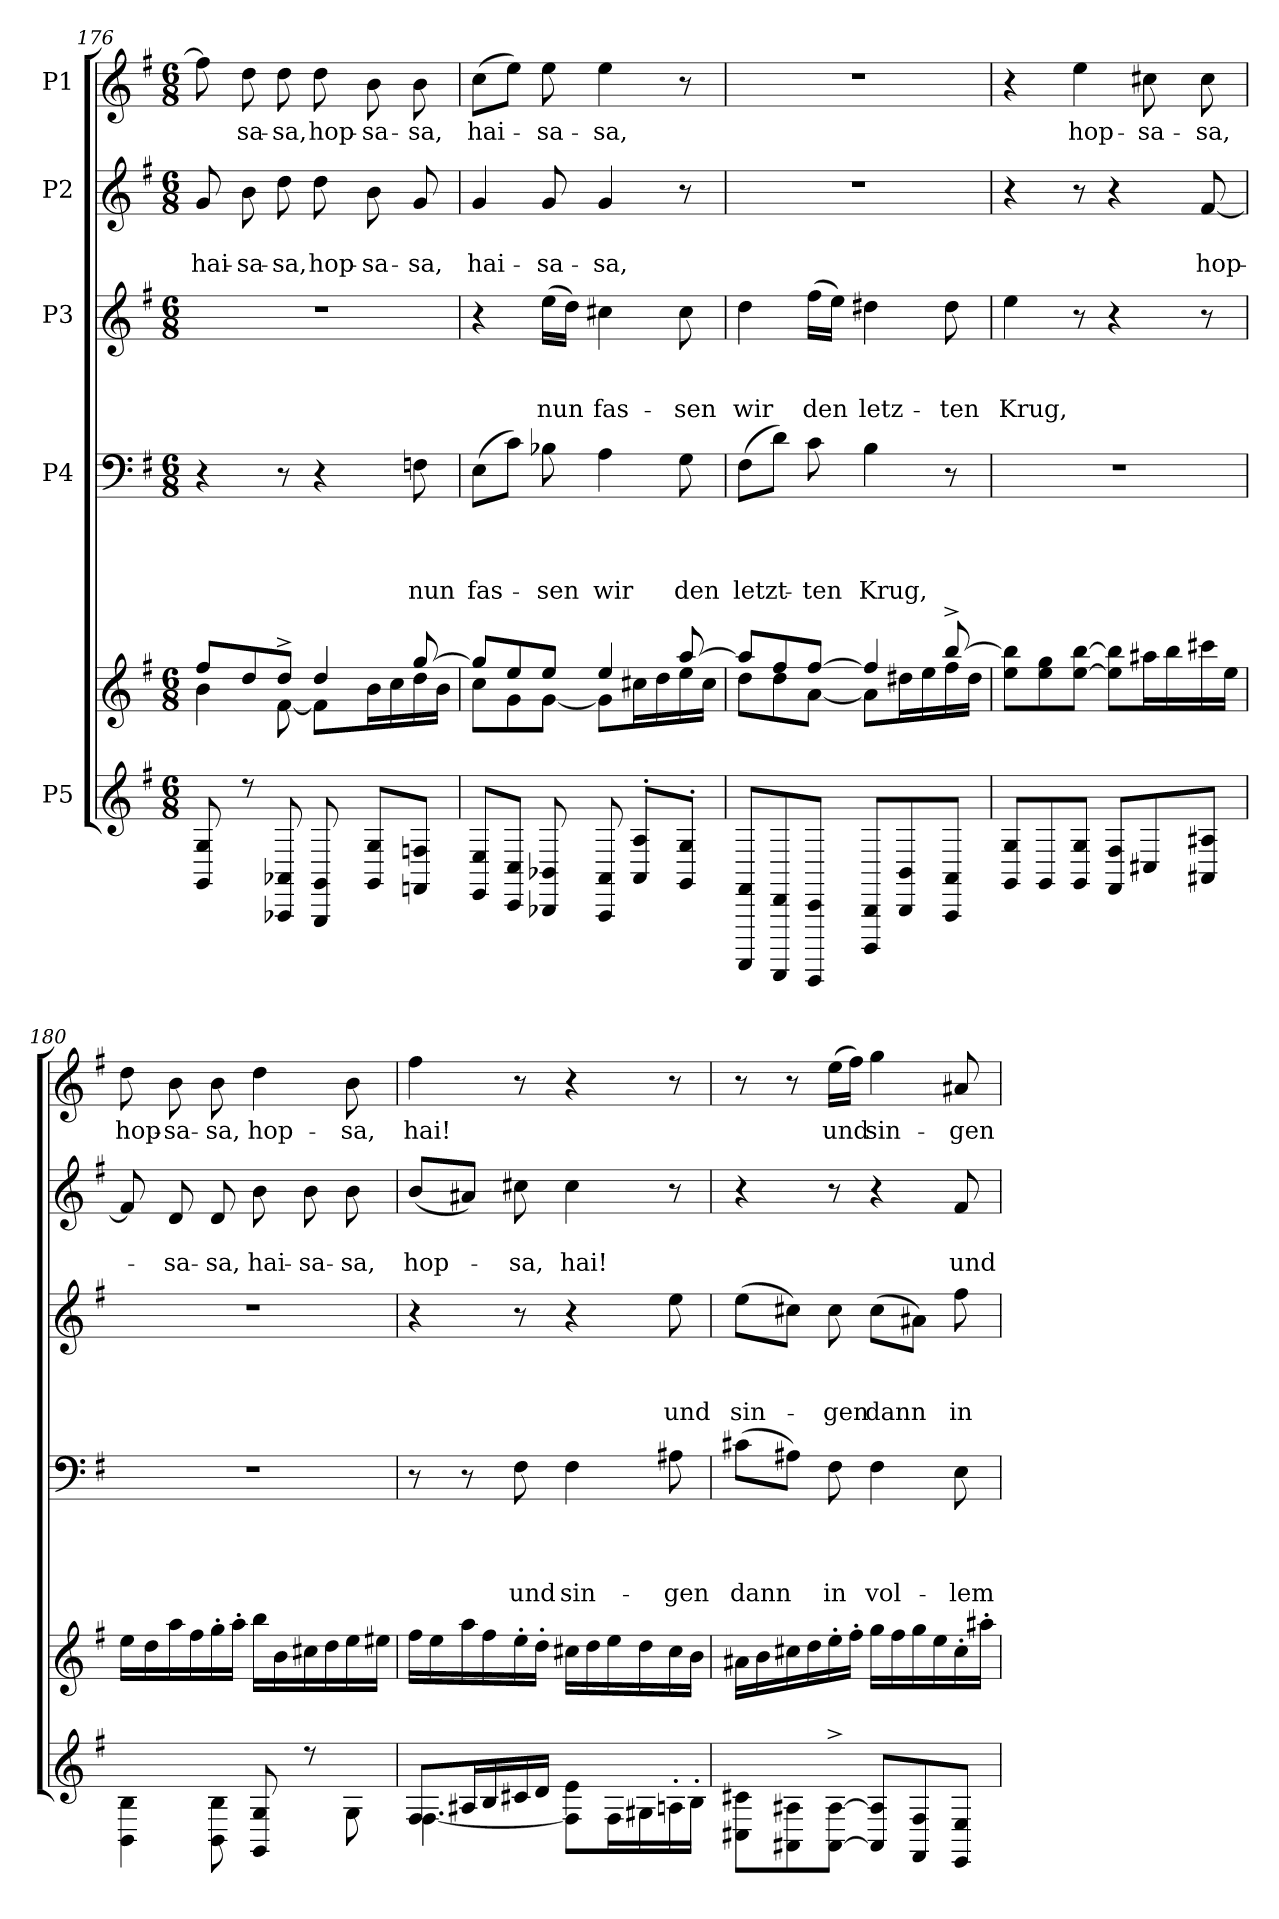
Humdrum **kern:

**kern	**kern	**kern	**text	**text	**text	**text	**kern	**text	**text	**text	**kern	**text	**text	**kern	**text
*part5	*part5	*part4	*part4	*part4	*part4	*part4	*part3	*part3	*part3	*part3	*part2	*part2	*part2	*part1	*part1
*staff6	*staff5	*staff4	*staff4	*staff4	*staff4	*staff4	*staff3	*staff3	*staff3	*staff3	*staff2	*staff2	*staff2	*staff1	*staff1
*I"P5	*	*I"P4	*	*	*	*	*I"P3	*	*	*	*I"P2	*	*	*I"P1	*
!!LO:LB:g=z
*clefG2	*clefG2	*clefF4	*	*	*	*	*clefG2	*	*	*	*clefG2	*	*	*clefG2	*
*	*	*	*	*	*	*	*ITrd7c12	*	*	*	*	*	*	*	*
*k[f#]	*k[f#]	*k[f#]	*	*	*	*	*k[f#]	*	*	*	*k[f#]	*	*	*k[f#]	*
*G:	*G:	*G:	*	*	*	*	*G:	*	*	*	*G:	*	*	*G:	*
*M6/8	*M6/8	*M6/8	*	*	*	*	*M6/8	*	*	*	*M6/8	*	*	*M6/8	*
=176	=176	=176	=176	=176	=176	=176	=176	=176	=176	=176	=176	=176	=176	=176	=176
*^	*^	*	*	*	*	*	*	*	*	*	*	*	*	*	*
*	*	*	*^	*	*	*	*	*	*	*	*	*	*	*	*	*	*
!	!	!	!	!	!	!	!	!	!	!LO:N:vis=1	!	!	!	!	!	!LO:LY:b	!	!
8GG/ 8G/	2.ryy	2.ryy	4b\	8ff#/L	4r	.	.	.	.	2.r	.	.	.	8g/	.	hai-	8ff\]	.
!	!	!	!	!	!	!	!	!	!	!	!	!	!	!	!	!LO:LY:b	!	!LO:LY:b
8r	.	.	.	8dd/	.	.	.	.	.	.	.	.	.	8b\	.	-sa-	8dd\	-sa-
!	!	!	!	!	!	!	!	!	!	!	!	!	!	!	!	!LO:LY:b	!	!LO:LY:b
8AAA-X/ 8AA-X/	.	.	[<8f#\	8dd^</J	8r	.	.	.	.	.	.	.	.	8dd\	.	-sa,	8dd\	-sa,
!	!	!	!	!	!	!	!	!	!	!	!	!	!	!	!	!LO:LY:b	!	!LO:LY:b
8GGG/ 8GG/	.	.	8f#\L]	4dd/	4r	.	.	.	.	.	.	.	.	8dd\	.	hop-	8dd\	hop-
!	!	!	!	!	!	!	!	!	!	!	!	!	!	!	!	!LO:LY:b	!	!LO:LY:b
8GG/ 8G/L	.	.	16b\L	.	.	.	.	.	.	.	.	.	.	8b\	.	-sa-	8b\	-sa-
.	.	.	16cc\	.	.	.	.	.	.	.	.	.	.	.	.	.	.	.
!	!	!	!	!	!	!	!	!	!LO:LY:b	!	!	!	!	!	!	!LO:LY:b	!	!LO:LY:b
8FFn/ 8Fn/J	.	.	16dd\	[>8gg/	8Fn\	.	.	.	nun	.	.	.	.	8g/	.	-sa,	8b\	-sa,
.	.	.	16b\JJ	.	.	.	.	.	.	.	.	.	.	.	.	.	.	.
=177	=177	=177	=177	=177	=177	=177	=177	=177	=177	=177	=177	=177	=177	=177	=177	=177	=177	=177
!	!	!	!	!	!	!	!	!	!LO:LY:b	!	!	!	!	!	!	!LO:LY:b	!	!LO:LY:b
8EE/ 8E/L	2.ryy	2.ryy	8cc\L	8gg/L]	(>8E\L	.	.	.	fas-	4r	.	.	.	4g/	.	hai-	(>8cc\L	hai-
8CC/ 8C/J	.	.	8g\	8ee/	8c\J)	.	.	.	.	.	.	.	.	.	.	.	8ee\J)	.
!	!	!	!	!	!	!	!	!	!LO:LY:b	!	!	!	!LO:LY:b	!	!	!LO:LY:b	!	!LO:LY:b
8BBB-X/ 8BB-X/	.	.	[<8g\J	8ee/J	8B-X\	.	.	.	-sen	(>16e\LL	.	.	nun	8g/	.	-sa-	8ee\	-sa-
.	.	.	.	.	.	.	.	.	.	16d\JJ)	.	.	.	.	.	.	.	.
!	!	!	!	!	!	!	!	!	!LO:LY:b	!	!	!	!LO:LY:b	!	!	!LO:LY:b	!	!LO:LY:b
8AAA/ 8AA/	.	.	8g\L]	4ee/	4A\	.	.	.	wir	4c#X\	.	.	fas-	4g/	.	-sa,	4ee\	-sa,
8AA/'> 8A/'>L	.	.	16cc#X\L	.	.	.	.	.	.	.	.	.	.	.	.	.	.	.
.	.	.	16dd\	.	.	.	.	.	.	.	.	.	.	.	.	.	.	.
!	!	!	!	!	!	!	!	!	!LO:LY:b	!	!	!	!LO:LY:b	!	!	!	!	!
8GG/'> 8G/'>J	.	.	16ee\	[>8aa/	8G\	.	.	.	den	8c#\	.	.	-sen	8r	.	.	8r	.
.	.	.	16cc#\JJ	.	.	.	.	.	.	.	.	.	.	.	.	.	.	.
=178	=178	=178	=178	=178	=178	=178	=178	=178	=178	=178	=178	=178	=178	=178	=178	=178	=178	=178
!	!	!	!	!	!	!	!	!	!LO:LY:b	!	!	!	!LO:LY:b	!LO:N:vis=1	!	!	!LO:N:vis=1	!
8FFFF#/ 8FF#/L	2.ryy	2.ryy	8dd\L	8aa/L]	(>8F#\L	.	.	.	letzt-	4d\	.	.	wir	2.r	.	.	2.r	.
8DDDD/ 8DD/	.	.	8dd\	8ff#/	8d\J)	.	.	.	.	.	.	.	.	.	.	.	.	.
!	!	!	!	!	!	!	!	!	!LO:LY:b	!	!	!	!LO:LY:b	!	!	!	!	!
8CCCC/ 8CC/J	.	.	[<8a\J	[>8ff#/J	8c\	.	.	.	-ten	(>16f#\LL	.	.	den	.	.	.	.	.
.	.	.	.	.	.	.	.	.	.	16e\JJ)	.	.	.	.	.	.	.	.
!	!	!	!	!	!	!	!	!	!LO:LY:b	!	!	!	!LO:LY:b	!	!	!	!	!
8BBBB/ 8BBB/L	.	.	8a\L]	4ff#/]	4B\	.	.	.	Krug,	4d#X\	.	.	letz-	.	.	.	.	.
8BBB/ 8BB/	.	.	16dd#X\L	.	.	.	.	.	.	.	.	.	.	.	.	.	.	.
.	.	.	16ee\	.	.	.	.	.	.	.	.	.	.	.	.	.	.	.
!	!	!	!	!	!	!	!	!	!	!	!	!	!LO:LY:b	!	!	!	!	!
8AAA/ 8AA/J	.	.	16ff#\	[>8bb^>/	8r	.	.	.	.	8d#\	.	.	-ten	.	.	.	.	.
.	.	.	16dd#\JJ	.	.	.	.	.	.	.	.	.	.	.	.	.	.	.
=179	=179	=179	=179	=179	=179	=179	=179	=179	=179	=179	=179	=179	=179	=179	=179	=179	=179	=179
!	!	!	!	!	!LO:N:vis=1	!	!	!	!	!	!	!	!LO:LY:b	!	!	!	!	!
8GG/ 8G/L	2.ryy	2.ryy	2.ryy	8ee\ 8bb\]L	2.r	.	.	.	.	4e\	.	.	Krug,	4r	.	.	4r	.
8GG/	.	.	.	8ee\ 8gg\	.	.	.	.	.	.	.	.	.	.	.	.	.	.
!	!	!	!	!	!	!	!	!	!	!	!	!	!	!	!	!	!	!LO:LY:b
8GG/ 8G/J	.	.	.	[<8ee\ [>8bb\J	.	.	.	.	.	8r	.	.	.	8r	.	.	4ee\	hop-
8FF#/ 8F#/L	.	.	.	8ee\] 8bb\]L	.	.	.	.	.	4r	.	.	.	4r	.	.	.	.
!	!	!	!	!	!	!	!	!	!	!	!	!	!	!	!	!	!	!LO:LY:b
8C#X/	.	.	.	16aa#X\L	.	.	.	.	.	.	.	.	.	.	.	.	8cc#X\	-sa-
.	.	.	.	16bb\	.	.	.	.	.	.	.	.	.	.	.	.	.	.
!	!	!	!	!	!	!	!	!	!	!	!	!	!	!	!	!LO:LY:b	!	!LO:LY:b
8AA#X/ 8A#X/J	.	.	.	16ccc#X\	.	.	.	.	.	8r	.	.	.	[<8f#/	.	hop-	8cc#\	-sa,
.	.	.	.	16ee\JJ	.	.	.	.	.	.	.	.	.	.	.	.	.	.
!!LO:PB:g=z
=180	=180	=180	=180	=180	=180	=180	=180	=180	=180	=180	=180	=180	=180	=180	=180	=180	=180	=180
!	!	!	!	!	!LO:N:vis=1	!	!	!	!	!LO:N:vis=1	!	!	!	!	!	!	!	!LO:LY:b
4BB\ 4B\	2.ryy	2.ryy	2.ryy	16ee\LL	2.r	.	.	.	.	2.r	.	.	.	8f#/]	.	.	8dd\	hop-
.	.	.	.	16dd\	.	.	.	.	.	.	.	.	.	.	.	.	.	.
!	!	!	!	!	!	!	!	!	!	!	!	!	!	!	!	!LO:LY:b	!	!LO:LY:b
.	.	.	.	16aa\	.	.	.	.	.	.	.	.	.	8d/	.	-sa-	8b\	-sa-
.	.	.	.	16ff#\	.	.	.	.	.	.	.	.	.	.	.	.	.	.
!	!	!	!	!	!	!	!	!	!	!	!	!	!	!	!	!LO:LY:b	!	!LO:LY:b
8BB\ 8B\	.	.	.	16gg'>\	.	.	.	.	.	.	.	.	.	8d/	.	-sa,	8b\	-sa,
.	.	.	.	16aa'>\JJ	.	.	.	.	.	.	.	.	.	.	.	.	.	.
!	!	!	!	!	!	!	!	!	!	!	!	!	!	!	!	!LO:LY:b	!	!LO:LY:b
8GG/ 8G/	.	.	.	16bb\LL	.	.	.	.	.	.	.	.	.	8b\	.	hai-	4dd\	hop-
.	.	.	.	16b\	.	.	.	.	.	.	.	.	.	.	.	.	.	.
!	!	!	!	!	!	!	!	!	!	!	!	!	!	!	!	!LO:LY:b	!	!
8r	.	.	.	16cc#X\	.	.	.	.	.	.	.	.	.	8b\	.	-sa-	.	.
.	.	.	.	16dd\	.	.	.	.	.	.	.	.	.	.	.	.	.	.
!	!	!	!	!	!	!	!	!	!	!	!	!	!	!	!	!LO:LY:b	!	!LO:LY:b
8G\	.	.	.	16ee\	.	.	.	.	.	.	.	.	.	8b\	.	-sa,	8b\	-sa,
.	.	.	.	16ee#X\JJ	.	.	.	.	.	.	.	.	.	.	.	.	.	.
=181	=181	=181	=181	=181	=181	=181	=181	=181	=181	=181	=181	=181	=181	=181	=181	=181	=181	=181
!	!	!	!	!	!	!	!	!	!	!	!	!	!	!	!	!LO:LY:b	!	!LO:LY:b
8F#/L	[<4.F#\	2.ryy	2.ryy	16ff#\LL	8r	.	.	.	.	4r	.	.	.	(<8b/L	.	hop-	4ff#\	hai!
.	.	.	.	16ee\	.	.	.	.	.	.	.	.	.	.	.	.	.	.
16A#X/L	.	.	.	16aa\	8r	.	.	.	.	.	.	.	.	8a#X/J)	.	.	.	.
16B/	.	.	.	16ff#\	.	.	.	.	.	.	.	.	.	.	.	.	.	.
!	!	!	!	!	!	!	!	!	!LO:LY:b	!	!	!	!	!	!	!LO:LY:b	!	!
16c#X/	.	.	.	16ee'>\	8F#\	.	.	.	und	8r	.	.	.	8cc#X\	.	-sa,	8r	.
16d/JJ	.	.	.	16dd'>\JJ	.	.	.	.	.	.	.	.	.	.	.	.	.	.
!	!	!	!	!	!	!	!	!	!LO:LY:b	!	!	!	!	!	!	!LO:LY:b	!	!
4e\	8F#\L]	.	.	16cc#X\LL	4F#\	.	.	.	sin-	4r	.	.	.	4cc#\	.	hai!	4r	.
.	.	.	.	16dd\	.	.	.	.	.	.	.	.	.	.	.	.	.	.
.	16F#\L	.	.	16ee\	.	.	.	.	.	.	.	.	.	.	.	.	.	.
.	16G#X\	.	.	16dd\	.	.	.	.	.	.	.	.	.	.	.	.	.	.
!	!	!	!	!	!	!	!	!	!LO:LY:b	!	!	!	!LO:LY:b	!	!	!	!	!
8ryy	16An'<\	.	.	16cc#\	8A#X\	.	.	.	-gen	8e\	.	.	und	8r	.	.	8r	.
.	16B'<\JJ	.	.	16b\JJ	.	.	.	.	.	.	.	.	.	.	.	.	.	.
=182	=182	=182	=182	=182	=182	=182	=182	=182	=182	=182	=182	=182	=182	=182	=182	=182	=182	=182
!	!	!	!	!	!	!	!	!	!LO:LY:b	!	!	!	!LO:LY:b	!	!	!	!	!
8C#X\ 8c#X\L	2.ryy	2.ryy	2.ryy	16a#X\LL	(>8c#X\L	.	.	.	dann	(>8e\L	.	.	sin-	4r	.	.	8r	.
.	.	.	.	16b\	.	.	.	.	.	.	.	.	.	.	.	.	.	.
8AA#X\ 8A#X\	.	.	.	16cc#X\	8A#X\J)	.	.	.	.	8c#X\J)	.	.	.	.	.	.	8r	.
.	.	.	.	16dd\	.	.	.	.	.	.	.	.	.	.	.	.	.	.
!	!	!	!	!	!	!	!	!	!LO:LY:b	!	!	!	!LO:LY:b	!	!	!	!	!LO:LY:b
[<8AA#\^> [>8A#\^>J	.	.	.	16ee'>\	8F#\	.	.	.	in	8c#\	.	.	-gen	8r	.	.	(>16ee\LL	und
.	.	.	.	16ff#'>\JJ	.	.	.	.	.	.	.	.	.	.	.	.	16ff#\JJ)	.
!	!	!	!	!	!	!	!	!	!LO:LY:b	!	!	!	!LO:LY:b	!	!	!	!	!LO:LY:b
8AA#/] 8A#/]L	.	.	.	16gg\LL	4F#\	.	.	.	vol-	(>8c#\L	.	.	dann	4r	.	.	4gg\	sin-
.	.	.	.	16ff#\	.	.	.	.	.	.	.	.	.	.	.	.	.	.
8FF#/ 8F#/	.	.	.	16gg\	.	.	.	.	.	8A#X\J)	.	.	.	.	.	.	.	.
.	.	.	.	16ee\	.	.	.	.	.	.	.	.	.	.	.	.	.	.
!	!	!	!	!	!	!	!	!	!LO:LY:b	!	!	!	!LO:LY:b	!	!	!LO:LY:b	!	!LO:LY:b
8EE/ 8E/J	.	.	.	16cc#'>\	8E\	.	.	.	-lem	8f#\	.	.	in	8f#/	.	und	8a#X/	-gen
.	.	.	.	16aa#X'>\JJ	.	.	.	.	.	.	.	.	.	.	.	.	.	.
*v	*v	*	*	*	*	*	*	*	*	*	*	*	*	*	*	*	*	*
*	*v	*v	*v	*	*	*	*	*	*	*	*	*	*	*	*	*	*
=	=	=	=	=	=	=	=	=	=	=	=	=	=	=	=
*-	*-	*-	*-	*-	*-	*-	*-	*-	*-	*-	*-	*-	*-	*-	*-
